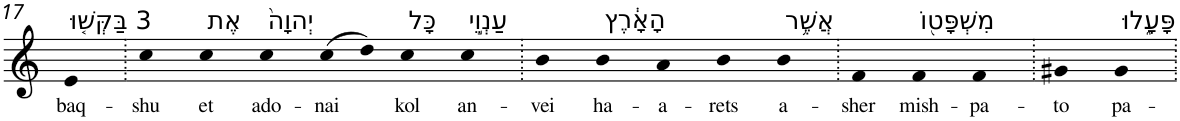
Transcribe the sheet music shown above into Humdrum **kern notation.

**kern	**text
*part1	*part1
*staff1	*staff1
*I"Piano	*
*I'Pno	*
!!LO:PB:g=z
*clefG2	*
*k[]	*
=17	=17
!LO:TX:a:t=3 בַּקְּשׁ֤וּ	!
!	!LO:LY:b
4e	baq-
=18.	=18.
!	!LO:LY:b
4cc	-shu
!LO:TX:a:t=אֶת	!
!	!LO:LY:b
4cc	et
!LO:TX:a:t=יְהוָה֙	!
!	!LO:LY:b
4cc	ado-
!	!LO:LY:b
(>8cc	-nai
8dd)	.
!LO:TX:a:t=כָּל	!
!	!LO:LY:b
4cc	kol
!LO:TX:a:t=עַנְוֵ֣י	!
!	!LO:LY:b
4cc	an-
=19.	=19.
!	!LO:LY:b
4b	-vei
!LO:TX:a:t=הָאָ֔רֶץ	!
!	!LO:LY:b
4b	ha-
!	!LO:LY:b
4a	-a-
!	!LO:LY:b
4b	-rets
!LO:TX:a:t=אֲשֶׁ֥ר	!
!	!LO:LY:b
4b	a-
=20.	=20.
!	!LO:LY:b
4f	-sher
!LO:TX:a:t=מִשְׁפָּט֖וֹ	!
!	!LO:LY:b
4f	mish-
!	!LO:LY:b
4f	-pa-
=21.	=21.
!	!LO:LY:b
4g#X	-to
!LO:TX:a:t=פָּעָ֑לוּ	!
!	!LO:LY:b
4g#	pa-
=.	=.
*-	*-
